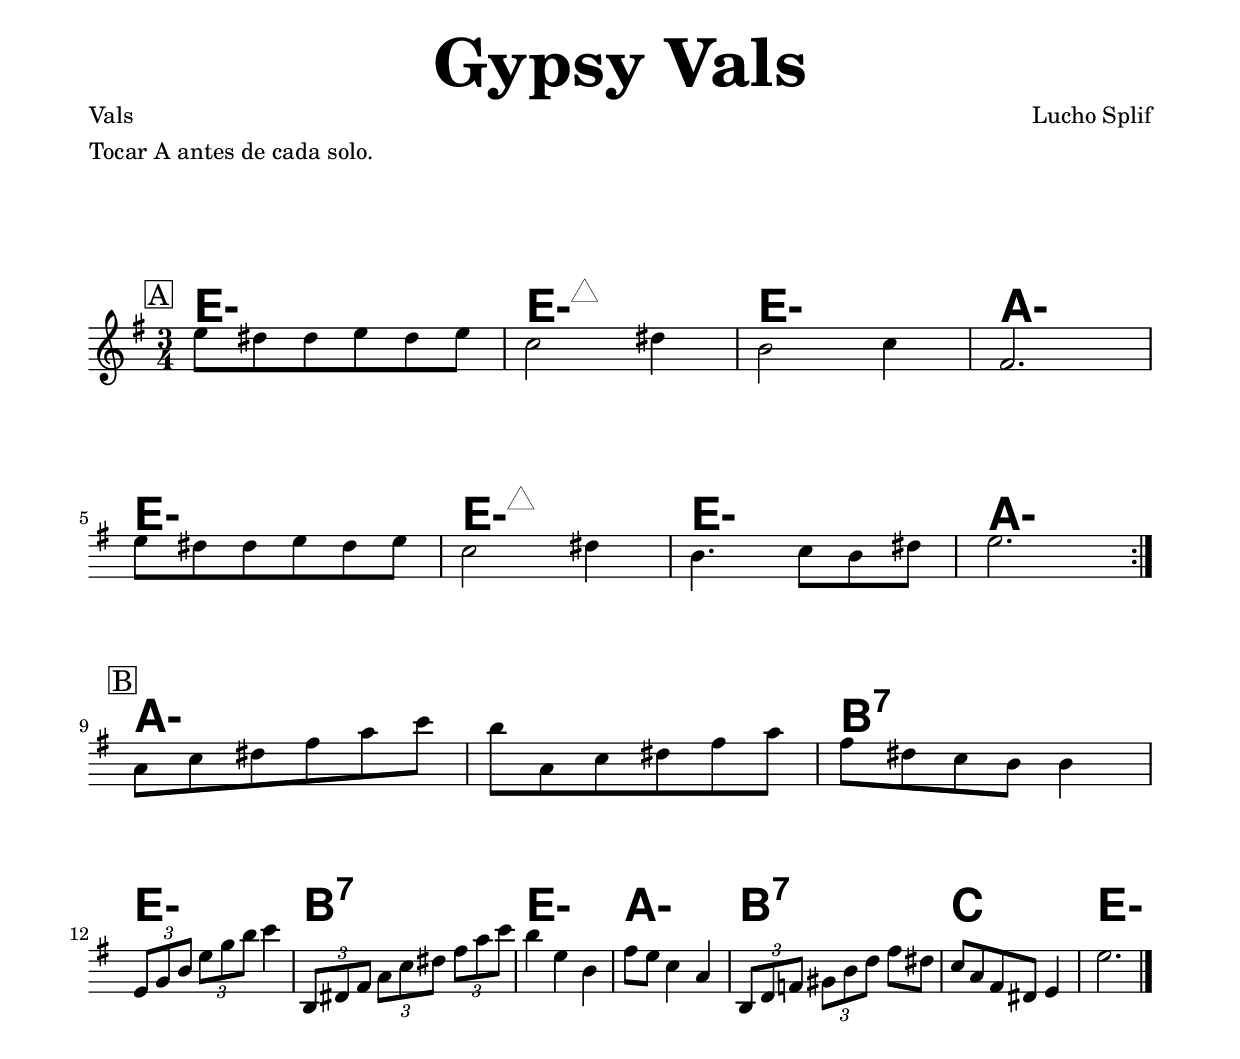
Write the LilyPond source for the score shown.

\include "headers.ly"

\header {
  title = \markup { \abs-fontsize #32 "Gypsy Vals" }
  composer = "Lucho Splif"
  poet = "Vals"
  meter = "Tocar A antes de cada solo."
}

cifrado =  \chords {
  e2.:min | e:m7+ | e:min | a:min |
  e2.:min | e:m7+ | e:min | a:min |
  a:min | a:min | b:7 | 
  e:min | b:7 | e:min |
  a:min | b:7 | c | e:min  
}

melo = \relative c'' {
  \time 3/4
  \key e \minor
  
  \mark \parteA
  \repeat volta 2 {
    e8 dis dis e dis e | c2 dis4 | b2 c4 | fis,2.|
    \break
    \ocultar-clave
    
    e'8 dis dis e dis e | c2 dis4 | b4. c8 b dis | e2. |
  }
  \break
  
  \mark \parteB
  a,8 c dis fis a c | b a, c dis fis a | fis dis c b b4 |
  \break
  \tuplet 3/2 { e,8 g b } \tuplet 3/2 { e8 g b} c4 |
  \tuplet 3/2 { b,,8 dis fis } \tuplet 3/2 { a c dis } \tuplet 3/2 { fis a c } |
  b4 e, b | fis'8 e c4 a |
  \tuplet 3/2 { b,8 d f} \tuplet 3/2 { gis b d } fis dis | c a fis dis e4 |
  e'2.
  
  \fin
  
}

<<
  \cifrado
  \melo
>>